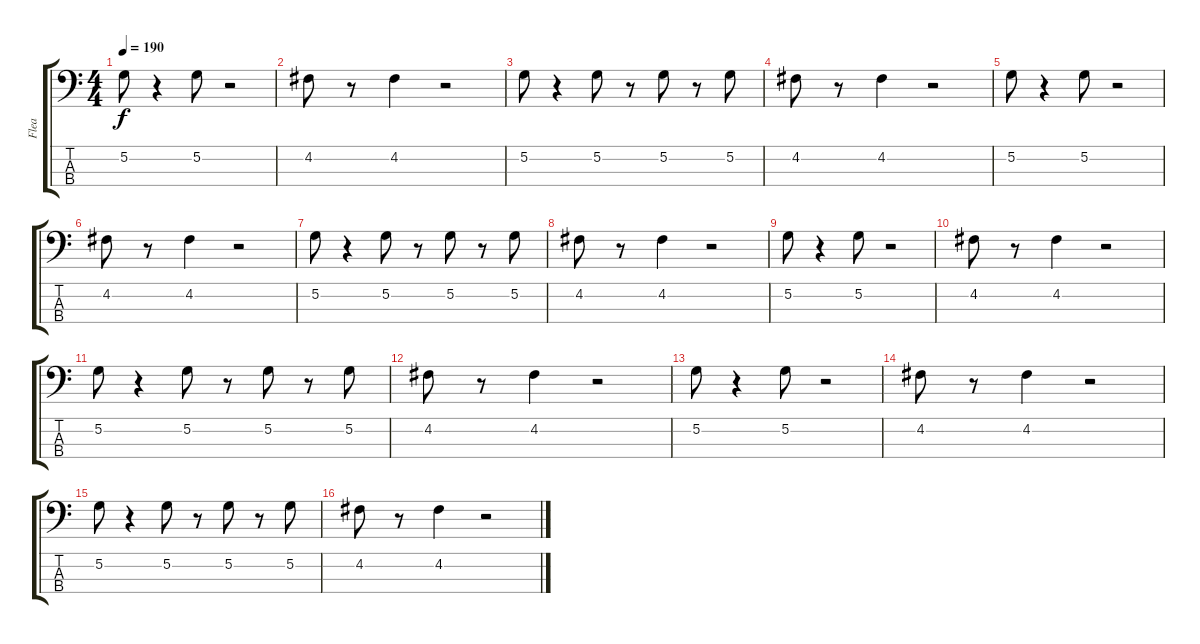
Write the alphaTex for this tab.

\track ("Flea" "Flea") {instrument electricbassfinger}
\staff {score tabs}
\tuning (G2 D2 A1 E1) {hide}
\ts (4 4)
\tempo 190
\clef f4
\ks c
5.2.8{dy f instrument electricbassfinger} r.4 5.2.8 r.2 |
4.2.8 r.8 4.2.4 r.2 |
5.2.8 r.4 5.2.8 r.8 5.2.8 r.8 5.2.8 |
4.2.8 r.8 4.2.4 r.2 |
5.2.8 r.4 5.2.8 r.2 |
4.2.8 r.8 4.2.4 r.2 |
5.2.8 r.4 5.2.8 r.8 5.2.8 r.8 5.2.8 |
4.2.8 r.8 4.2.4 r.2 |
\section ("" "")
5.2.8 r.4 5.2.8 r.2 |
4.2.8 r.8 4.2.4 r.2 |
5.2.8 r.4 5.2.8 r.8 5.2.8 r.8 5.2.8 |
4.2.8 r.8 4.2.4 r.2 |
5.2.8 r.4 5.2.8 r.2 |
4.2.8 r.8 4.2.4 r.2 |
5.2.8 r.4 5.2.8 r.8 5.2.8 r.8 5.2.8 |
4.2.8 r.8 4.2.4 r.2
